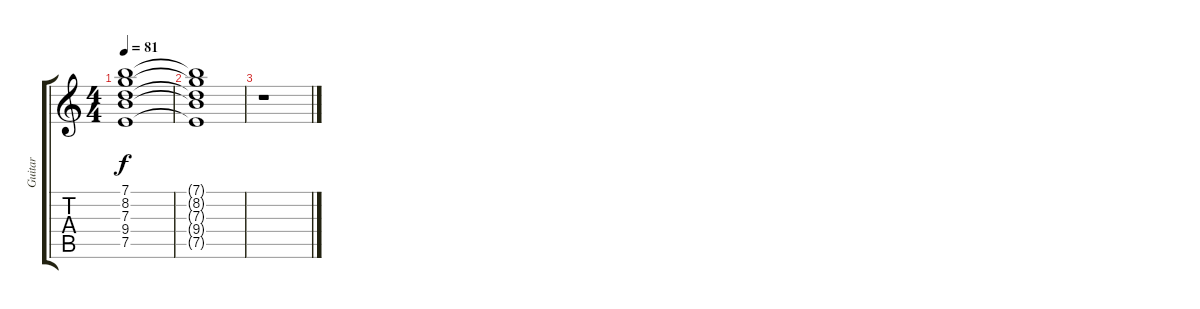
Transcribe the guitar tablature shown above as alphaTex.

\track ("Guitar" "Guitar") {instrument acousticguitarsteel}
\staff {score tabs}
\tuning (E4 B3 G3 D3 A2 E2) {hide}
\ts (4 4)
\tempo 81
\clef g2
\ks c
(7.1{t} 8.2{t} 7.3{t} 9.4{t} 7.5{t}).1{dy f} |
(7.1{t} 8.2{t} 7.3{t} 9.4{t} 7.5{t}).1 |
r.1
